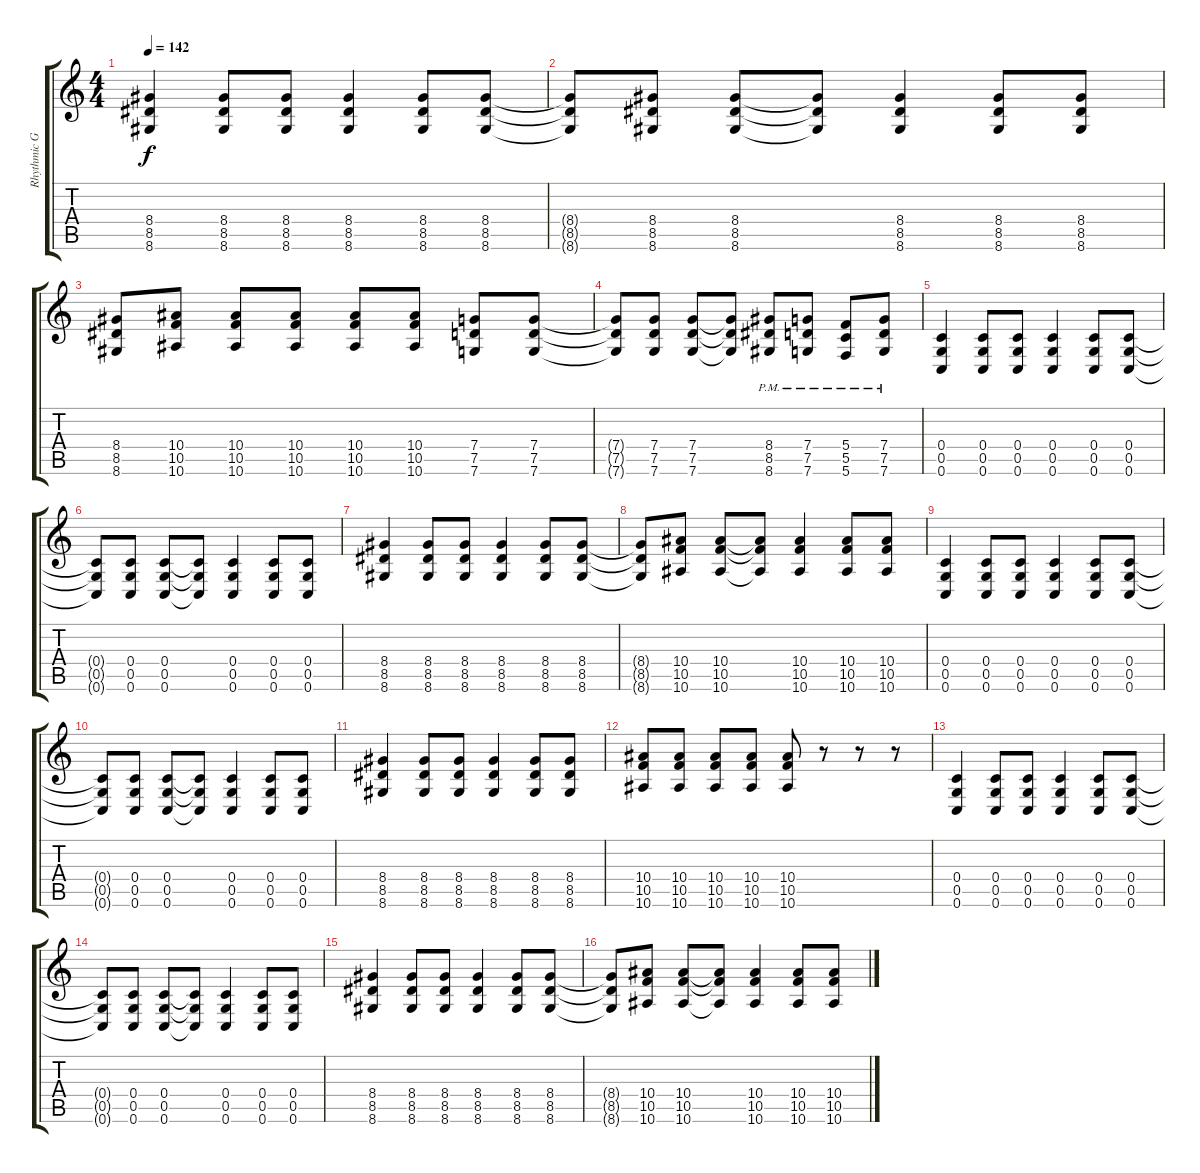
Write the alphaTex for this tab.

\track ("Rhythmic Guitar" "Rhythmic G") {instrument distortionguitar}
\staff {score tabs}
\tuning (D4 A3 F3 C3 G2 C2) {hide}
\ts (4 4)
\tempo 142
\clef g2
\ks c
(8.4 8.5 8.6).4{dy f} (8.4 8.5 8.6).8 (8.4 8.5 8.6).8 (8.4 8.5 8.6).4 (8.4 8.5 8.6).8 (8.4 8.5 8.6).8 |
(8.4{t} 8.5{t} 8.6{t}).8 (8.4 8.5 8.6).8 (8.4 8.5 8.6).8 (8.4{t} 8.5{t} 8.6{t}).8 (8.4 8.5 8.6).4 (8.4 8.5 8.6).8 (8.4 8.5 8.6).8 |
(8.4 8.5 8.6).8 (10.4 10.5 10.6).8 (10.4 10.5 10.6).8 (10.4 10.5 10.6).8 (10.4 10.5 10.6).8 (10.4 10.5 10.6).8 (7.4 7.5 7.6).8 (7.4 7.5 7.6).8 |
(7.4{t} 7.5{t} 7.6{t}).8 (7.4 7.5 7.6).8 (7.4 7.5 7.6).8 (7.4{t} 7.5{t} 7.6{t}).8 (8.4{pm} 8.5{pm} 8.6{pm}).8 (7.4{pm} 7.5{pm} 7.6{pm}).8 (5.4{pm} 5.5{pm} 5.6{pm}).8 (7.4{pm} 7.5{pm} 7.6{pm}).8 |
(0.4 0.5 0.6).4 (0.4 0.5 0.6).8 (0.4 0.5 0.6).8 (0.4 0.5 0.6).4 (0.4 0.5 0.6).8 (0.4 0.5 0.6).8 |
(0.4{t} 0.5{t} 0.6{t}).8 (0.4 0.5 0.6).8 (0.4 0.5 0.6).8 (0.4{t} 0.5{t} 0.6{t}).8 (0.4 0.5 0.6).4 (0.4 0.5 0.6).8 (0.4 0.5 0.6).8 |
(8.4 8.5 8.6).4 (8.4 8.5 8.6).8 (8.4 8.5 8.6).8 (8.4 8.5 8.6).4 (8.4 8.5 8.6).8 (8.4 8.5 8.6).8 |
(8.4{t} 8.5{t} 8.6{t}).8 (10.4 10.5 10.6).8 (10.4 10.5 10.6).8 (10.4{t} 10.5{t} 10.6{t}).8 (10.4 10.5 10.6).4 (10.4 10.5 10.6).8 (10.4 10.5 10.6).8 |
(0.4 0.5 0.6).4 (0.4 0.5 0.6).8 (0.4 0.5 0.6).8 (0.4 0.5 0.6).4 (0.4 0.5 0.6).8 (0.4 0.5 0.6).8 |
(0.4{t} 0.5{t} 0.6{t}).8 (0.4 0.5 0.6).8 (0.4 0.5 0.6).8 (0.4{t} 0.5{t} 0.6{t}).8 (0.4 0.5 0.6).4 (0.4 0.5 0.6).8 (0.4 0.5 0.6).8 |
(8.4 8.5 8.6).4 (8.4 8.5 8.6).8 (8.4 8.5 8.6).8 (8.4 8.5 8.6).4 (8.4 8.5 8.6).8 (8.4 8.5 8.6).8 |
(10.4 10.5 10.6).8 (10.4 10.5 10.6).8 (10.4 10.5 10.6).8 (10.4 10.5 10.6).8 (10.4 10.5 10.6).8 r.8 r.8 r.8 |
(0.4 0.5 0.6).4 (0.4 0.5 0.6).8 (0.4 0.5 0.6).8 (0.4 0.5 0.6).4 (0.4 0.5 0.6).8 (0.4 0.5 0.6).8 |
(0.4{t} 0.5{t} 0.6{t}).8 (0.4 0.5 0.6).8 (0.4 0.5 0.6).8 (0.4{t} 0.5{t} 0.6{t}).8 (0.4 0.5 0.6).4 (0.4 0.5 0.6).8 (0.4 0.5 0.6).8 |
(8.4 8.5 8.6).4 (8.4 8.5 8.6).8 (8.4 8.5 8.6).8 (8.4 8.5 8.6).4 (8.4 8.5 8.6).8 (8.4 8.5 8.6).8 |
(8.4{t} 8.5{t} 8.6{t}).8 (10.4 10.5 10.6).8 (10.4 10.5 10.6).8 (10.4{t} 10.5{t} 10.6{t}).8 (10.4 10.5 10.6).4 (10.4 10.5 10.6).8 (10.4 10.5 10.6).8
